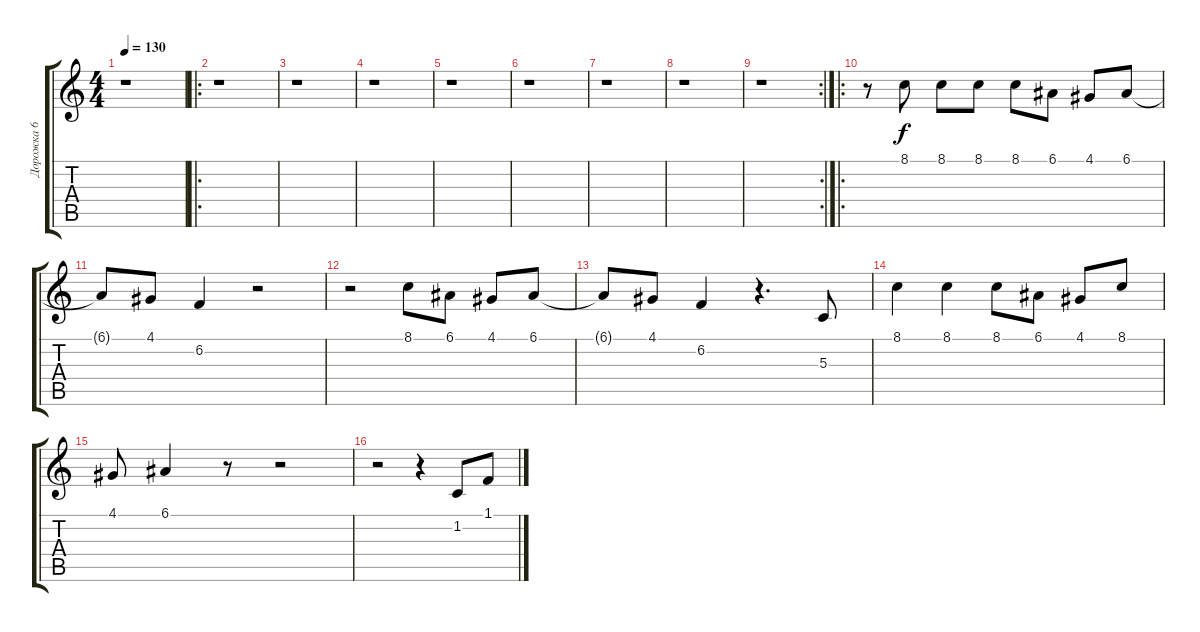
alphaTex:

\track ("Дорожка 6" "Дорожка 6") {instrument oboe}
\staff {score tabs}
\tuning (E4 B3 G3 D3 A2 E2) {hide}
\ts (4 4)
\tempo 130
\clef g2
\ks c
r.1{dy f} |
\ro
r.1 |
r.1 |
r.1 |
r.1 |
r.1 |
r.1 |
r.1 |
\rc 2
r.1 |
\ro
r.8 8.1.8 8.1.8 8.1.8 8.1.8 6.1.8 4.1.8 6.1.8 |
6.1{t}.8 4.1.8 6.2.4 r.2 |
r.2 8.1.8 6.1.8 4.1.8 6.1.8 |
6.1{t}.8 4.1.8 6.2.4 r.4{d} 5.3.8 |
8.1.4 8.1.4 8.1.8 6.1.8 4.1.8 8.1.8 |
4.1.8 6.1.4 r.8 r.2 |
r.2 r.4 1.2.8 1.1.8
